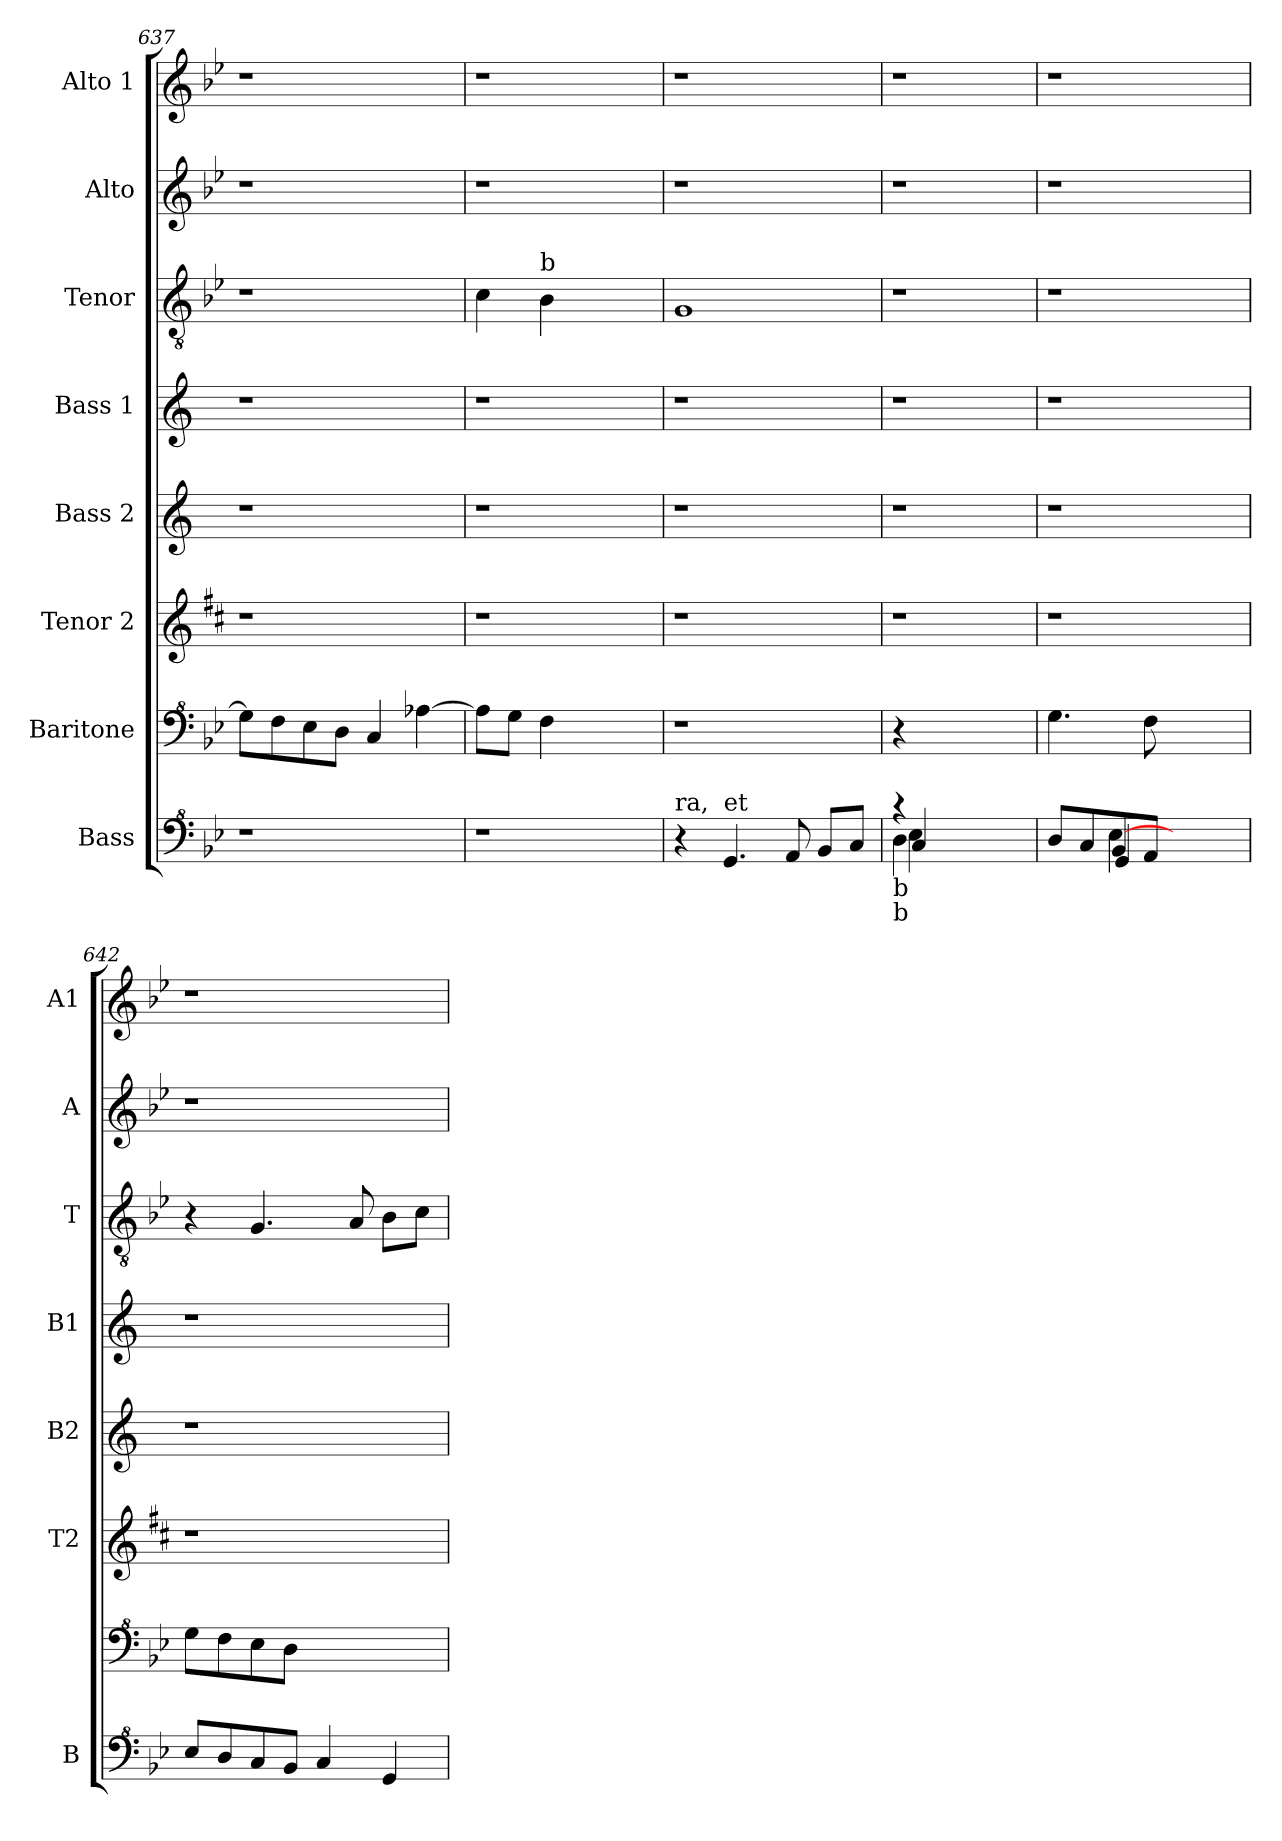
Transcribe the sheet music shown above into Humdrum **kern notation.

**kern	**kern	**kern	**kern	**kern	**kern	**kern	**kern
*part8	*part7	*part6	*part5	*part4	*part3	*part2	*part1
*staff8	*staff7	*staff6	*staff5	*staff4	*staff3	*staff2	*staff1
*I"Bass	*I"Baritone	*I"Tenor 2	*I"Bass 2	*I"Bass 1	*I"Tenor	*I"Alto	*I"Alto 1
*I'B	*	*I'T2	*I'B2	*I'B1	*I'T	*I'A	*I'A1
*clefF^4	*clefF^4	*clefG2	*clefG2	*clefG2	*clefGv2	*clefG2	*clefG2
*	*	*ITrd1c2	*	*	*ITrd1c2	*ITrd1c2	*ITrd1c2
*k[b-e-]	*k[b-e-]	*k[]	*k[]	*k[]	*k[b-e-a-d-]	*k[b-e-a-d-]	*k[b-e-a-d-]
*B-:	*B-:	*C:	*C:	*C:	*A-:	*A-:	*A-:
=637	=637	=637	=637	=637	=637	=637	=637
1r	8g\L]	1r	1r	1r	1r	1r	1r
.	8f\	.	.	.	.	.	.
.	8e-\	.	.	.	.	.	.
.	8d\J	.	.	.	.	.	.
.	4c/	.	.	.	.	.	.
.	[>4a-X\	.	.	.	.	.	.
=638	=638	=638	=638	=638	=638	=638	=638
1r	8a-\L]	1r	1r	1r	4B-\	1r	1r
.	8g\J	.	.	.	.	.	.
!	!	!	!	!	!LO:TX:a:t=b	!	!
.	4f\	.	.	.	4A-\	.	.
.	2ryy	.	.	.	2ryy	.	.
=639	=639	=639	=639	=639	=639	=639	=639
!LO:TX:a:t=ra,	!	!	!	!	!	!	!
4r	1r	1r	1r	1r	1F	1r	1r
!LO:TX:a:t=et	!	!	!	!	!	!	!
4.G/	.	.	.	.	.	.	.
8A/	.	.	.	.	.	.	.
8B-/L	.	.	.	.	.	.	.
8c/J	.	.	.	.	.	.	.
!!LO:LB:g=z
=640	=640	=640	=640	=640	=640	=640	=640
*^	*	*	*	*	*	*	*
*	*^	*	*	*	*	*	*	*
*	*	*^	*	*	*	*	*	*	*
!LO:TX:b:t=b	!	!	!	!	!	!	!	!	!	!
!LO:TX:b:t=b	!	!	!	!	!	!	!	!	!	!
4rcc	4d\	4e-\	4c/	4r	1r	1r	1r	1r	1r	1r
2.ryy	2.ryy	2.ryy	2.ryy	2.ryy	.	.	.	.	.	.
*	*	*v	*v	*	*	*	*	*	*	*
=641	=641	=641	=641	=641	=641	=641	=641	=641	=641
8d/L	4ryy	4ryy	4.g\	1r	1r	1r	1r	1r	1r
8c/	.	.	.	.	.	.	.	.	.
8B-/	4G/	[>4e-\	.	.	.	.	.	.	.
8A/J	.	.	8f\	.	.	.	.	.	.
2ryy	2ryy	2ryy	2ryy	.	.	.	.	.	.
*v	*v	*v	*	*	*	*	*	*	*
=642	=642	=642	=642	=642	=642	=642	=642
8e-/L	8g\L	1r	1r	1r	4r	1r	1r
8d/	8f\	.	.	.	.	.	.
8c/	8e-\	.	.	.	4.F/	.	.
8B-/J	8d\J	.	.	.	.	.	.
4c/	2ryy	.	.	.	.	.	.
.	.	.	.	.	8G/	.	.
4G/	.	.	.	.	8A-\L	.	.
.	.	.	.	.	8B-\J	.	.
=	=	=	=	=	=	=	=
*-	*-	*-	*-	*-	*-	*-	*-
